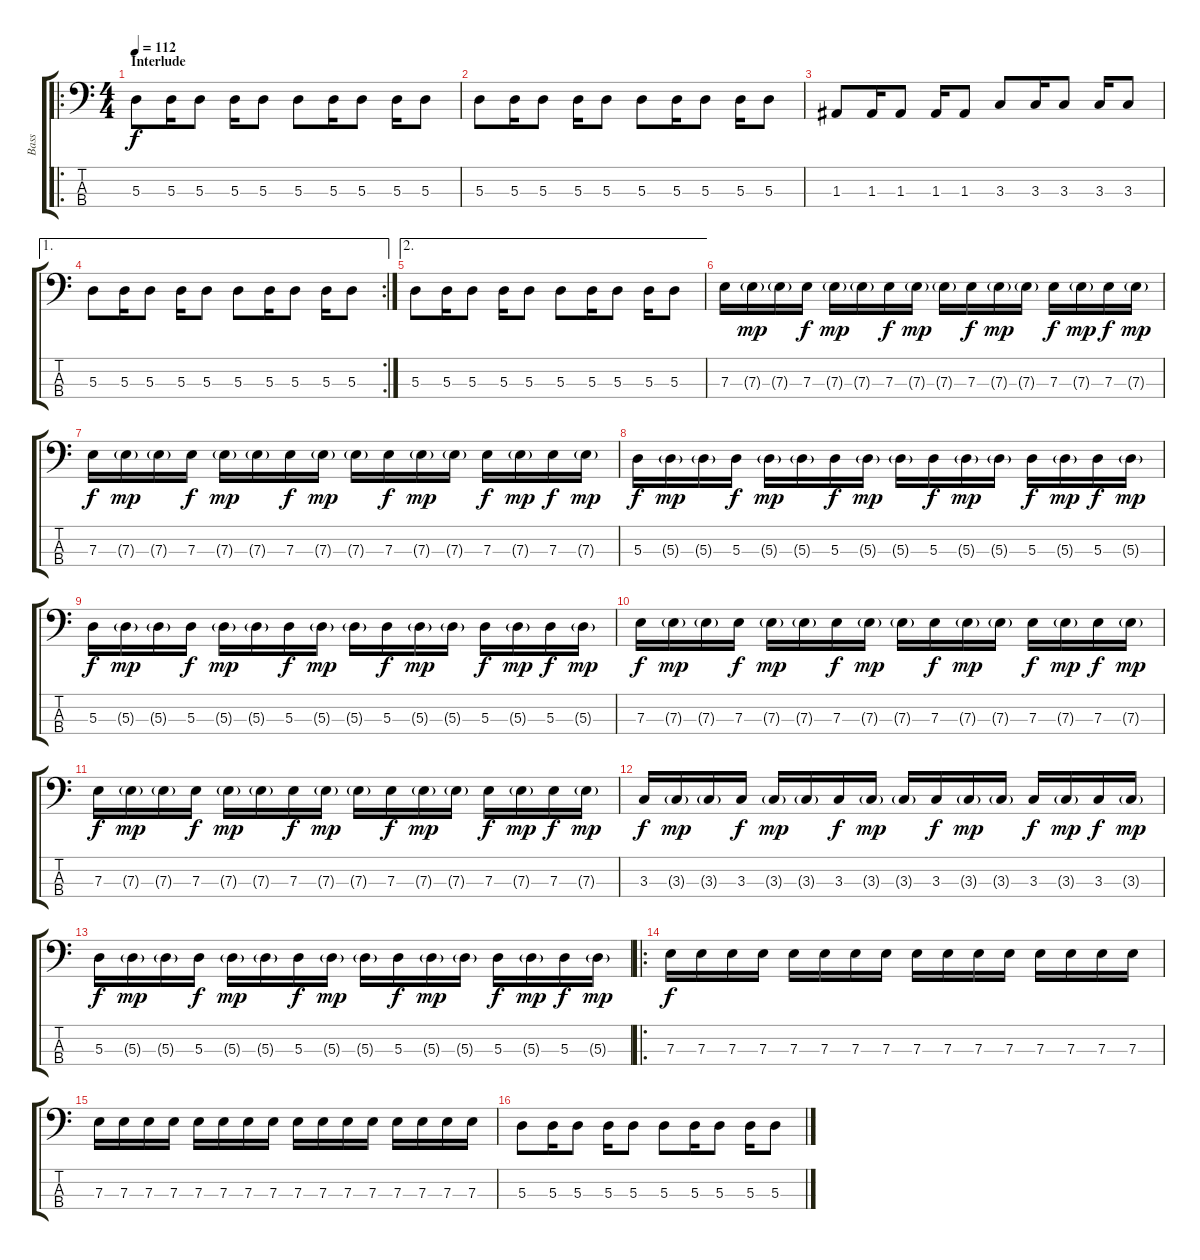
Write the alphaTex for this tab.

\track ("Bass" "Bass") {instrument electricbassfinger}
\staff {score tabs}
\tuning (G2 D2 A1 E1) {hide}
\ro
\ts (4 4)
\section ("" "Interlude")
\tempo 112
\clef f4
\ks c
5.3.8{dy f} 5.3.16 5.3.8 5.3.16 5.3.8 5.3.8 5.3.16 5.3.8 5.3.16 5.3.8 |
5.3.8 5.3.16 5.3.8 5.3.16 5.3.8 5.3.8 5.3.16 5.3.8 5.3.16 5.3.8 |
1.3.8 1.3.16 1.3.8 1.3.16 1.3.8 3.3.8 3.3.16 3.3.8 3.3.16 3.3.8 |
\ae 1
\rc 2
5.3.8 5.3.16 5.3.8 5.3.16 5.3.8 5.3.8 5.3.16 5.3.8 5.3.16 5.3.8 |
\ae 2
5.3.8 5.3.16 5.3.8 5.3.16 5.3.8 5.3.8 5.3.16 5.3.8 5.3.16 5.3.8 |
7.3.16 7.3{g}.16{dy mp} 7.3{g}.16 7.3.16{dy f} 7.3{g}.16{dy mp} 7.3{g}.16 7.3.16{dy f} 7.3{g}.16{dy mp} 7.3{g}.16 7.3.16{dy f} 7.3{g}.16{dy mp} 7.3{g}.16 7.3.16{dy f} 7.3{g}.16{dy mp} 7.3.16{dy f} 7.3{g}.16{dy mp} |
7.3.16{dy f} 7.3{g}.16{dy mp} 7.3{g}.16 7.3.16{dy f} 7.3{g}.16{dy mp} 7.3{g}.16 7.3.16{dy f} 7.3{g}.16{dy mp} 7.3{g}.16 7.3.16{dy f} 7.3{g}.16{dy mp} 7.3{g}.16 7.3.16{dy f} 7.3{g}.16{dy mp} 7.3.16{dy f} 7.3{g}.16{dy mp} |
5.3.16{dy f} 5.3{g}.16{dy mp} 5.3{g}.16 5.3.16{dy f} 5.3{g}.16{dy mp} 5.3{g}.16 5.3.16{dy f} 5.3{g}.16{dy mp} 5.3{g}.16 5.3.16{dy f} 5.3{g}.16{dy mp} 5.3{g}.16 5.3.16{dy f} 5.3{g}.16{dy mp} 5.3.16{dy f} 5.3{g}.16{dy mp} |
5.3.16{dy f} 5.3{g}.16{dy mp} 5.3{g}.16 5.3.16{dy f} 5.3{g}.16{dy mp} 5.3{g}.16 5.3.16{dy f} 5.3{g}.16{dy mp} 5.3{g}.16 5.3.16{dy f} 5.3{g}.16{dy mp} 5.3{g}.16 5.3.16{dy f} 5.3{g}.16{dy mp} 5.3.16{dy f} 5.3{g}.16{dy mp} |
7.3.16{dy f} 7.3{g}.16{dy mp} 7.3{g}.16 7.3.16{dy f} 7.3{g}.16{dy mp} 7.3{g}.16 7.3.16{dy f} 7.3{g}.16{dy mp} 7.3{g}.16 7.3.16{dy f} 7.3{g}.16{dy mp} 7.3{g}.16 7.3.16{dy f} 7.3{g}.16{dy mp} 7.3.16{dy f} 7.3{g}.16{dy mp} |
7.3.16{dy f} 7.3{g}.16{dy mp} 7.3{g}.16 7.3.16{dy f} 7.3{g}.16{dy mp} 7.3{g}.16 7.3.16{dy f} 7.3{g}.16{dy mp} 7.3{g}.16 7.3.16{dy f} 7.3{g}.16{dy mp} 7.3{g}.16 7.3.16{dy f} 7.3{g}.16{dy mp} 7.3.16{dy f} 7.3{g}.16{dy mp} |
3.3.16{dy f} 3.3{g}.16{dy mp} 3.3{g}.16 3.3.16{dy f} 3.3{g}.16{dy mp} 3.3{g}.16 3.3.16{dy f} 3.3{g}.16{dy mp} 3.3{g}.16 3.3.16{dy f} 3.3{g}.16{dy mp} 3.3{g}.16 3.3.16{dy f} 3.3{g}.16{dy mp} 3.3.16{dy f} 3.3{g}.16{dy mp} |
5.3.16{dy f} 5.3{g}.16{dy mp} 5.3{g}.16 5.3.16{dy f} 5.3{g}.16{dy mp} 5.3{g}.16 5.3.16{dy f} 5.3{g}.16{dy mp} 5.3{g}.16 5.3.16{dy f} 5.3{g}.16{dy mp} 5.3{g}.16 5.3.16{dy f} 5.3{g}.16{dy mp} 5.3.16{dy f} 5.3{g}.16{dy mp} |
\ro
7.3.16{dy f} 7.3.16 7.3.16 7.3.16 7.3.16 7.3.16 7.3.16 7.3.16 7.3.16 7.3.16 7.3.16 7.3.16 7.3.16 7.3.16 7.3.16 7.3.16 |
7.3.16 7.3.16 7.3.16 7.3.16 7.3.16 7.3.16 7.3.16 7.3.16 7.3.16 7.3.16 7.3.16 7.3.16 7.3.16 7.3.16 7.3.16 7.3.16 |
5.3.8 5.3.16 5.3.8 5.3.16 5.3.8 5.3.8 5.3.16 5.3.8 5.3.16 5.3.8
